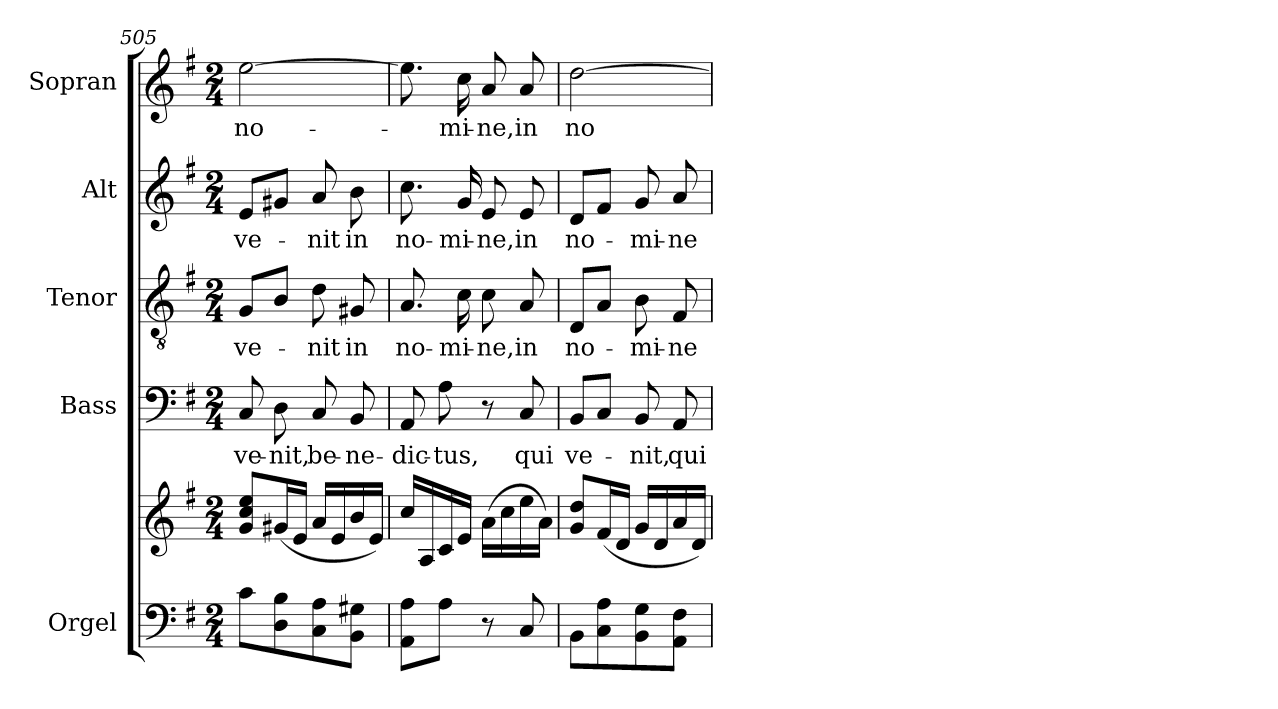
**kern	**kern	**kern	**text	**kern	**text	**kern	**text	**kern	**text
*part5	*part5	*part4	*part4	*part3	*part3	*part2	*part2	*part1	*part1
*staff6	*staff5	*staff4	*staff4	*staff3	*staff3	*staff2	*staff2	*staff1	*staff1
*I"Orgel	*	*I"Bass	*	*I"Tenor	*	*I"Alt	*	*I"Sopran	*
*I'Org.	*	*I'B.	*	*I'T.	*	*I'A.	*	*I'S.	*
*clefF4	*clefG2	*clefF4	*	*clefGv2	*	*clefG2	*	*clefG2	*
*k[f#]	*k[f#]	*k[f#]	*	*k[f#]	*	*k[f#]	*	*k[f#]	*
*G:	*G:	*G:	*	*G:	*	*G:	*	*G:	*
*M2/4	*M2/4	*M2/4	*	*M2/4	*	*M2/4	*	*M2/4	*
=505	=505	=505	=505	=505	=505	=505	=505	=505	=505
!	!	!	!LO:LY:b	!	!LO:LY:b	!	!LO:LY:b	!	!LO:LY:b
8c\L	8g/ 8cc/ 8ee/L	8C/	ve-	8G/L	ve-	8e/L	ve-	[2ee\	no-
!	!	!	!LO:LY:b	!	!	!	!	!	!
8D\ 8B\	(<16g#X/L	8D\	-nit,	8B/J	.	8g#X/J	.	.	.
.	16e/JJ	.	.	.	.	.	.	.	.
!	!	!	!LO:LY:b	!	!LO:LY:b	!	!LO:LY:b	!	!
8C\ 8A\	16a/LL	8C/	be-	8d\	-nit	8a/	-nit	.	.
.	16e/	.	.	.	.	.	.	.	.
!	!	!	!LO:LY:b	!	!LO:LY:b	!	!LO:LY:b	!	!
8BB\ 8G#X\J	16b/	8BB/	-ne-	8G#X/	in	8b\	in	.	.
.	16e/JJ)	.	.	.	.	.	.	.	.
=506	=506	=506	=506	=506	=506	=506	=506	=506	=506
!	!	!	!LO:LY:b	!	!LO:LY:b	!	!LO:LY:b	!	!
8AA\ 8A\L	16cc/LL	8AA/	-dic-	8.A/	no-	8.cc\	no-	8.ee\]	.
.	16A/	.	.	.	.	.	.	.	.
!	!	!	!LO:LY:b	!	!	!	!	!	!
8A\J	16c/	8A\	-tus,	.	.	.	.	.	.
!	!	!	!	!	!LO:LY:b	!	!LO:LY:b	!	!LO:LY:b
.	16e/JJ	.	.	16c\	-mi-	16g/	-mi-	16cc\	-mi-
!	!	!	!	!	!LO:LY:b	!	!LO:LY:b	!	!LO:LY:b
8r	(>16a\LL	8r	.	8c\	-ne,	8e/	-ne,	8a/	-ne,
.	16cc\	.	.	.	.	.	.	.	.
!	!	!	!LO:LY:b	!	!LO:LY:b	!	!LO:LY:b	!	!LO:LY:b
8C/	16ee\	8C/	qui	8A/	in	8e/	in	8a/	in
.	16a\JJ)	.	.	.	.	.	.	.	.
=507	=507	=507	=507	=507	=507	=507	=507	=507	=507
!	!	!	!LO:LY:b	!	!LO:LY:b	!	!LO:LY:b	!	!LO:LY:b
8BB\L	8g/ 8dd/L	8BB/L	ve-	8D/L	no-	8d/L	no-	[2dd\	no-
8C\ 8A\	(<16f#/L	8C/J	.	8A/J	.	8f#/J	.	.	.
.	16d/JJ	.	.	.	.	.	.	.	.
!	!	!	!LO:LY:b	!	!LO:LY:b	!	!LO:LY:b	!	!
8BB\ 8G\	16g/LL	8BB/	-nit,	8B\	-mi-	8g/	-mi-	.	.
.	16d/	.	.	.	.	.	.	.	.
!	!	!	!LO:LY:b	!	!LO:LY:b	!	!LO:LY:b	!	!
8AA\ 8F#\J	16a/	8AA/	qui	8F#/	-ne	8a/	-ne	.	.
.	16d/JJ)	.	.	.	.	.	.	.	.
=	=	=	=	=	=	=	=	=	=
*-	*-	*-	*-	*-	*-	*-	*-	*-	*-
